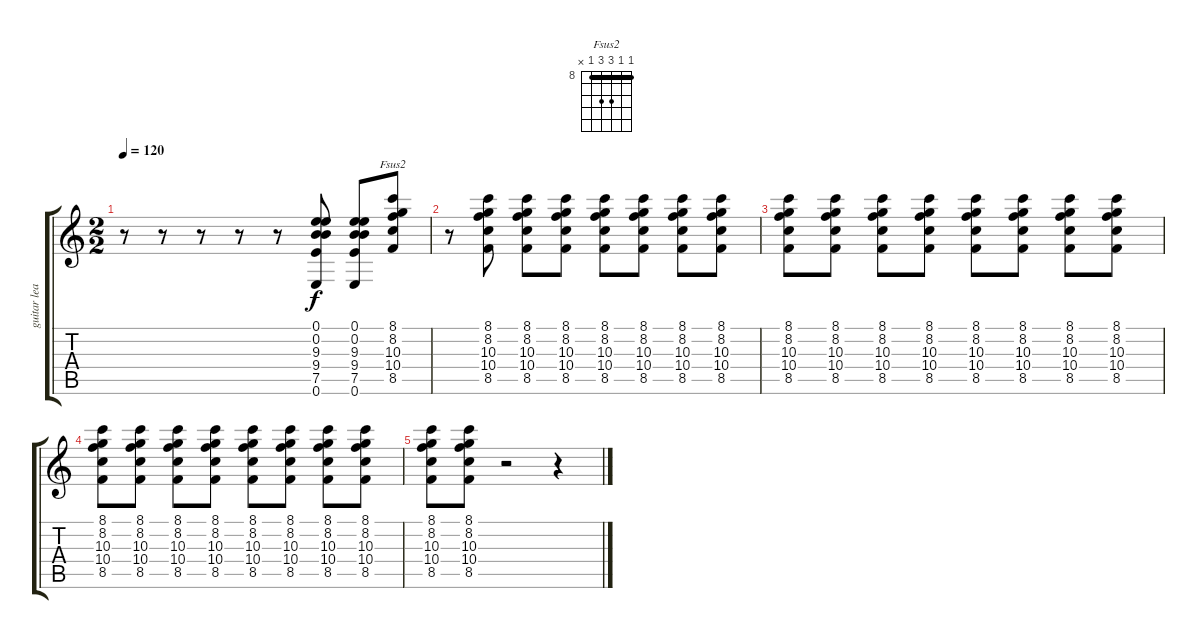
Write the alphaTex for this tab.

\track ("guitar lead" "guitar lea") {instrument acousticguitarnylon}
\staff {score tabs}
\tuning (E4 B3 G3 D3 A2 E2) {hide}
\chord ("Fsus2" 8 8 10 10 8 x) {firstfret 8 barre 8}
\ts (2 2)
\tempo 120
\clef g2
\ks c
r.8{dy f} r.8 r.8 r.8 r.8 (0.1 0.2 9.3 9.4 7.5 0.6).8 (0.1 0.2 9.3 9.4 7.5 0.6).8 (8.1 8.2 10.3 10.4 8.5).8{ch "Fsus2"} |
r.8{volume 6} (8.1 8.2 10.3 10.4 8.5).8 (8.1 8.2 10.3 10.4 8.5).8 (8.1 8.2 10.3 10.4 8.5).8 (8.1 8.2 10.3 10.4 8.5).8 (8.1 8.2 10.3 10.4 8.5).8 (8.1 8.2 10.3 10.4 8.5).8 (8.1 8.2 10.3 10.4 8.5).8 |
(8.1 8.2 10.3 10.4 8.5).8 (8.1 8.2 10.3 10.4 8.5).8 (8.1 8.2 10.3 10.4 8.5).8 (8.1 8.2 10.3 10.4 8.5).8 (8.1 8.2 10.3 10.4 8.5).8 (8.1 8.2 10.3 10.4 8.5).8 (8.1 8.2 10.3 10.4 8.5).8 (8.1 8.2 10.3 10.4 8.5).8 |
(8.1 8.2 10.3 10.4 8.5).8{volume 13} (8.1 8.2 10.3 10.4 8.5).8 (8.1 8.2 10.3 10.4 8.5).8 (8.1 8.2 10.3 10.4 8.5).8 (8.1 8.2 10.3 10.4 8.5).8 (8.1 8.2 10.3 10.4 8.5).8 (8.1 8.2 10.3 10.4 8.5).8 (8.1 8.2 10.3 10.4 8.5).8 |
(8.1 8.2 10.3 10.4 8.5).8 (8.1 8.2 10.3 10.4 8.5).8 r.2 r.4
